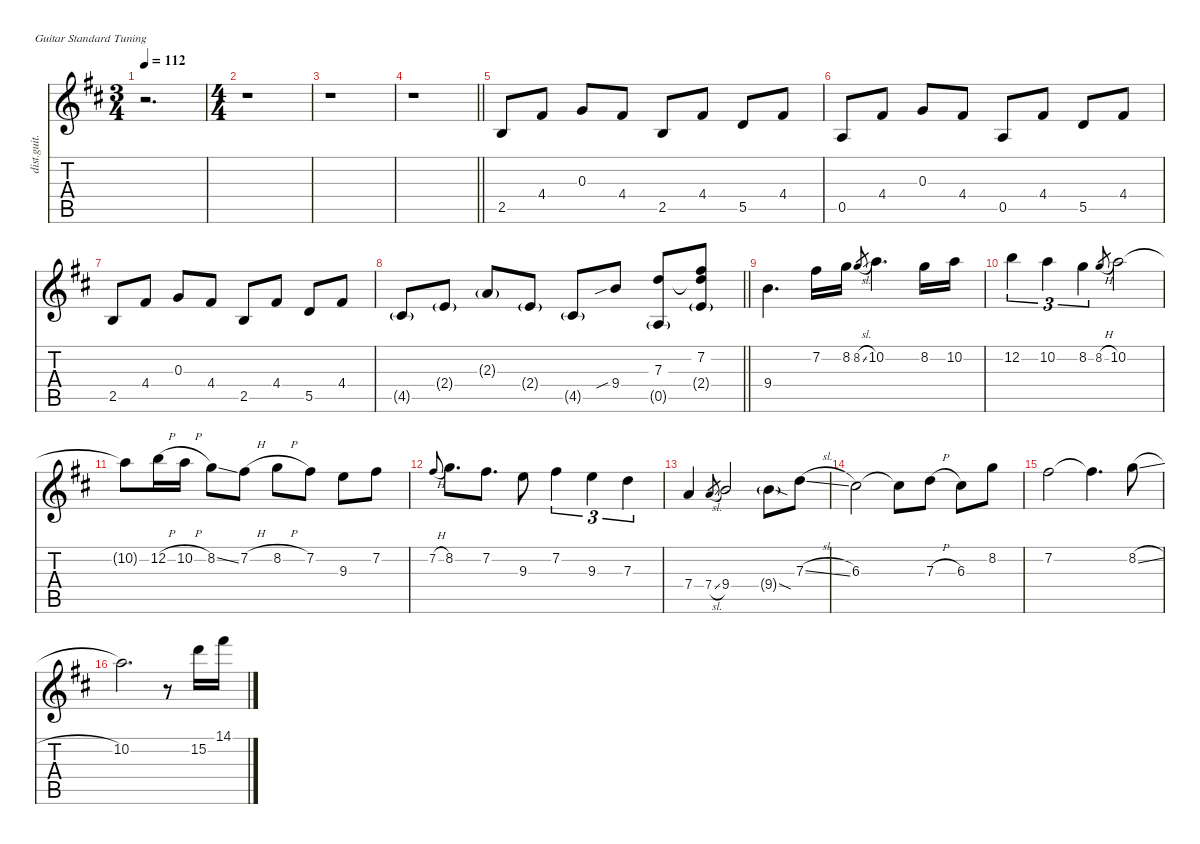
\defaultSystemsLayout 4
\hideDynamics
\bracketExtendMode nobrackets
\otherSystemsTrackNameOrientation horizontal
\track ("James - Rythme Distortion" "dist.guit.") {defaultSystemsLayout 4 mute instrument distortionguitar}
\staff {score tabs}
\tuning (E4 B3 G3 D3 A2 E2)
\ts (3 4)
\beaming (8 2 2 2)
\tempo 112
\clef g2
\ks bminor
r.2{d dy f instrument distortionguitar beam Down} |
\ts (4 4)
\beaming (8 2 2 2 2)
r.1{beam Down} |
r.1{beam Down} |
\barLineRight lightlight
r.1{beam Down} |
2.5{acc forcenatural}.8{instrument acousticguitarsteel beam Up} 4.4{acc #}.8{beam Up} 0.3{acc forcenatural}.8{beam Up} 4.4{acc #}.8{beam Up} 2.5{acc forcenatural}.8{beam Up} 4.4{acc #}.8{beam Up} 5.5{acc forcenatural}.8{beam Up} 4.4{acc #}.8{beam Up} |
0.5{acc forcenatural}.8{beam Up} 4.4{acc #}.8{beam Up} 0.3{acc forcenatural}.8{beam Up} 4.4{acc #}.8{beam Up} 0.5{acc forcenatural}.8{beam Up} 4.4{acc #}.8{beam Up} 5.5{acc forcenatural}.8{beam Up} 4.4{acc #}.8{beam Up} |
2.5{acc forcenatural}.8{beam Up} 4.4{acc #}.8{beam Up} 0.3{acc forcenatural}.8{beam Up} 4.4{acc #}.8{beam Up} 2.5{acc forcenatural}.8{beam Up} 4.4{acc #}.8{beam Up} 5.5{acc forcenatural}.8{beam Up} 4.4{acc #}.8{beam Up} |
\barLineRight lightlight
4.5{g acc #}.8{dy ppp instrument overdrivenguitar beam Up} 2.4{g acc forcenatural}.8{beam Up} 2.3{g acc forcenatural}.8{beam Up} 2.4{g acc forcenatural}.8{beam Up} 4.5{g acc #}.8{beam Up} 9.4{sib acc forcenatural}.8{dy f beam Up} (7.3{acc forcenatural} 0.5{g acc forcenatural}).8{beam Up} (7.2{acc #} 7.3{t acc forcenatural} 2.4{g acc forcenatural}).8{beam Up} |
9.4{acc forcenatural}.4{d beam Down} 7.2{acc #}.16{beam Down} 8.2{acc forcenatural}.16{beam Down} 8.2{sl acc forcenatural}.8{gr beam Up} 10.2{acc forcenatural}.4{d beam Down} 8.2{acc forcenatural}.16{beam Down} 10.2{acc forcenatural}.16{beam Down} |
12.2{acc forcenatural}.4{tu (3 2) beam Down} 10.2{acc forcenatural}.4{tu (3 2) beam Down} 8.2{acc forcenatural}.4{tu (3 2) beam Down} 8.2{h acc forcenatural}.8{gr beam Up} 10.2{acc forcenatural}.2{beam Down} |
10.2{t acc forcenatural}.8{beam Down} 12.2{h acc forcenatural}.16{beam Down} 10.2{h acc forcenatural}.16{beam Down} 8.2{ss acc forcenatural}.8{beam Down} 7.2{h acc #}.8{beam Down} 8.2{h acc forcenatural}.8{beam Down} 7.2{acc #}.8{beam Down} 9.3{acc forcenatural}.8{beam Down} 7.2{acc #}.8{beam Down} |
7.2{h acc #}.8{gr onbeat beam Up} 8.2{acc forcenatural}.8{d beam Down} 7.2{acc #}.8{d beam Down} 9.3{acc forcenatural}.8{beam Down} 7.2{acc #}.4{tu (3 2) beam Down} 9.3{acc forcenatural}.4{tu (3 2) beam Down} 7.3{acc forcenatural}.4{tu (3 2) beam Down} |
7.4{acc forcenatural}.4{beam Up} 7.4{sl acc forcenatural}.8{gr dy mf beam Up} 9.4{acc forcenatural}.2{dy f beam Up} 9.4{sod g acc forcenatural}.8{dy mf beam Down} 7.3{sl acc forcenatural}.8{dy f beam Down} |
6.3{acc #}.2{beam Down} 6.3{t acc #}.8{beam Down} 7.3{h acc forcenatural}.8{beam Down} 6.3{acc #}.8{beam Down} 8.2{acc forcenatural}.8{beam Down} |
7.2{acc #}.2{beam Down} 7.2{t acc #}.4{d beam Down} 8.2{sl acc forcenatural}.8{beam Down} |
10.2{acc forcenatural}.2{d beam Down} r.8{beam Down} 15.2{acc forcenatural}.16{beam Down} 14.1{acc #}.16{beam Down}
